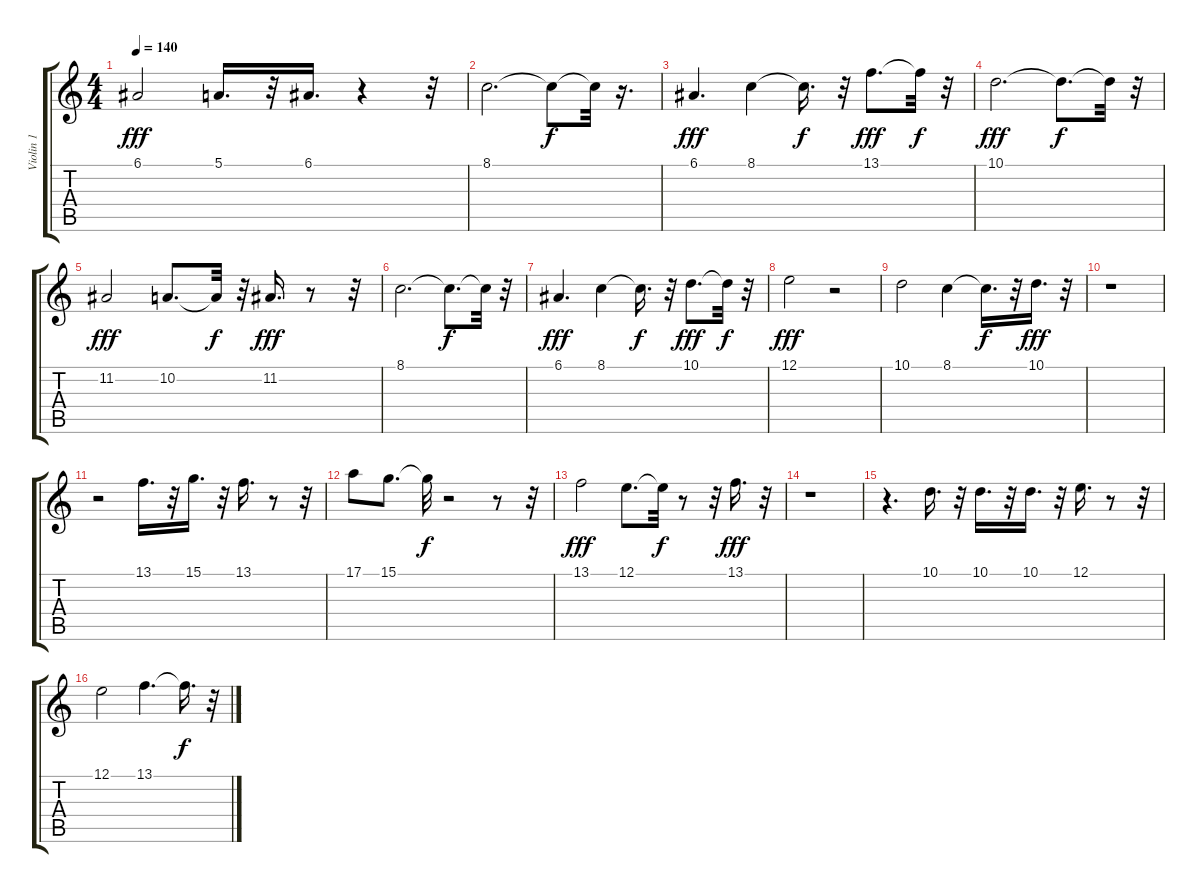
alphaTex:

\track ("Violin 1" "Violin 1") {instrument fx5brightness}
\staff {score tabs}
\tuning (E4 B3 G3 D3 A2 E2) {hide}
\ts (4 4)
\tempo 140
\clef g2
\ks c
6.1.2{dy fff volume 15} 5.1.16{d} r.32 6.1.16{d} r.4 r.32 |
8.1.2{d volume 14} 8.1{t}.8{dy f} 8.1{t}.32 r.16{d} |
6.1.4{d dy fff volume 12} 8.1.4 8.1{t}.16{d dy f} r.32 13.1.8{d dy fff} 13.1{t}.32{dy f} r.32 |
10.1.2{d dy fff} 10.1{t}.8{d dy f} 10.1{t}.32 r.32 |
11.2.2{dy fff volume 12} 10.2.8{d} 10.2{t}.32{dy f} r.32 11.2.16{d dy fff} r.8 r.32 |
8.1.2{d volume 11} 8.1{t}.8{d dy f} 8.1{t}.32 r.32 |
6.1.4{d dy fff volume 12} 8.1.4 8.1{t}.16{d dy f} r.32 10.1.8{d dy fff} 10.1{t}.32{dy f} r.32 |
12.1.2{dy fff} r.2 |
10.1.2{volume 15} 8.1.4 8.1{t}.16{d dy f} r.32 10.1.16{d dy fff} r.32 |
r.1 |
r.2 13.1.16{d} r.32 15.1.16{d} r.32 13.1.16{d} r.8 r.32 |
17.1.8 15.1.8{d} 15.1{t}.32{dy f} r.2 r.8 r.32 |
13.1.2{dy fff} 12.1.8{d} 12.1{t}.32{dy f} r.8 r.32 13.1.16{d dy fff} r.32 |
r.1 |
r.4{d} 10.1.16{d} r.32 10.1.16{d} r.32 10.1.16{d} r.32 12.1.16{d} r.8 r.32 |
12.1.2 13.1.4{d} 13.1{t}.16{d dy f} r.32
